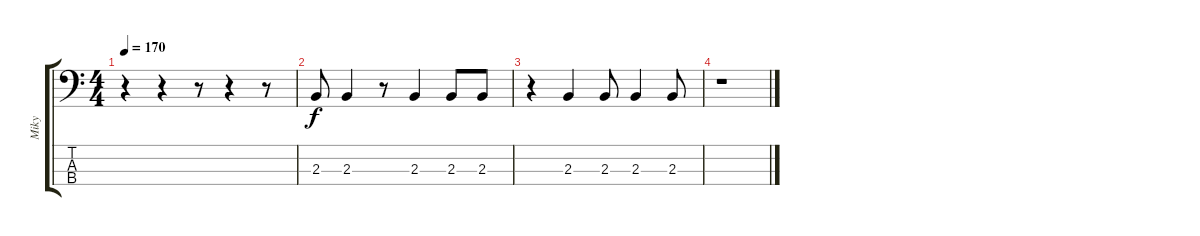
\track ("Miky" "Miky") {instrument electricbassfinger}
\staff {score tabs}
\tuning (G2 D2 A1 E1) {hide}
\ts (4 4)
\tempo 170
\clef f4
\ks c
r.4{dy f} r.4 r.8 r.4 r.8 |
2.3.8 2.3.4 r.8 2.3.4 2.3.8 2.3.8 |
r.4 2.3.4 2.3.8 2.3.4 2.3.8 |
r.1
